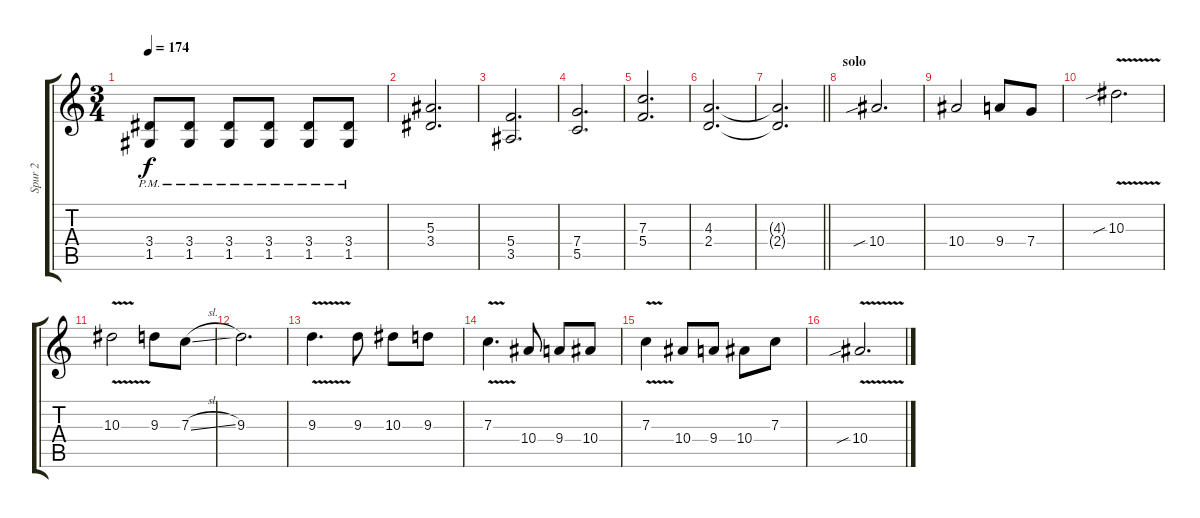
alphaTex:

\track ("Spur 2" "Spur 2") {instrument distortionguitar}
\staff {score tabs}
\tuning (D4 A3 F3 C3 G2 D2) {hide}
\ts (3 4)
\tempo 174
\clef g2
\ks c
(3.4{pm} 1.5{pm}).8{dy f} (3.4{pm} 1.5{pm}).8 (3.4{pm} 1.5{pm}).8 (3.4{pm} 1.5{pm}).8 (3.4{pm} 1.5{pm}).8 (3.4{pm} 1.5{pm}).8 |
(5.3 3.4).2{d} |
(5.4 3.5).2{d} |
(7.4 5.5).2{d} |
(7.3 5.4).2{d} |
(4.3 2.4).2{d} |
\barLineRight lightlight
(4.3{t} 2.4{t}).2{d} |
\section ("" "solo")
10.4{sib}.2{d} |
10.4.2 9.4.8 7.4.8 |
10.3{v sib}.2{d} |
10.3{v}.2 9.3.8 7.3{sl}.8 |
9.3.2{d} |
9.3{v}.4{d} 9.3.8 10.3.8 9.3.8 |
7.3{v}.4{d} 10.4.8 9.4.8 10.4.8 |
7.3{v}.4 10.4.8 9.4.8 10.4.8 7.3.8 |
10.4{v sib}.2{d}
